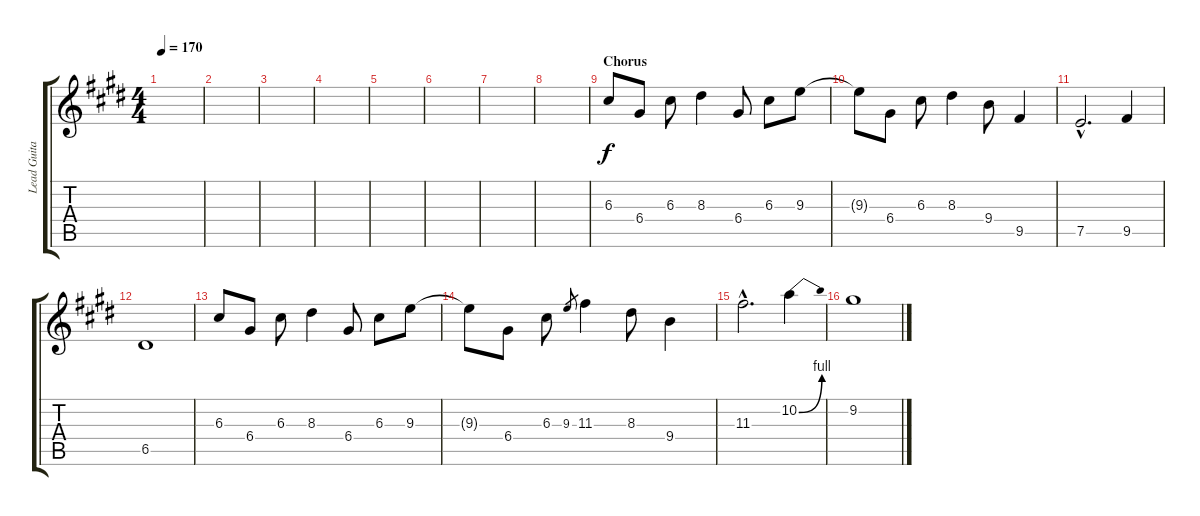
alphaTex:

\track ("Lead Guitar" "Lead Guita") {instrument distortionguitar}
\staff {score tabs}
\tuning (E4 B3 G3 D3 A2 E2) {hide}
\ts (4 4)
\tempo 170
\clef g2
\ks c#minor
|
|
|
|
|
|
|
|
\section ("" "Chorus")
6.3.8 6.4.8 6.3.8 8.3.4 6.4.8 6.3.8 9.3.8 |
9.3{t}.8 6.4.8 6.3.8 8.3.4 9.4.8 9.5.4 |
7.5{hac}.2{d} 9.5.4 |
6.5.1 |
6.3.8 6.4.8 6.3.8 8.3.4 6.4.8 6.3.8 9.3.8 |
9.3{t}.8 6.4.8 6.3.8 9.3.8{gr} 11.3.4 8.3.8 9.4.4 |
11.3{hac}.2{d} 10.2{be (bend 0 0 60 4)}.4 |
9.2.1
